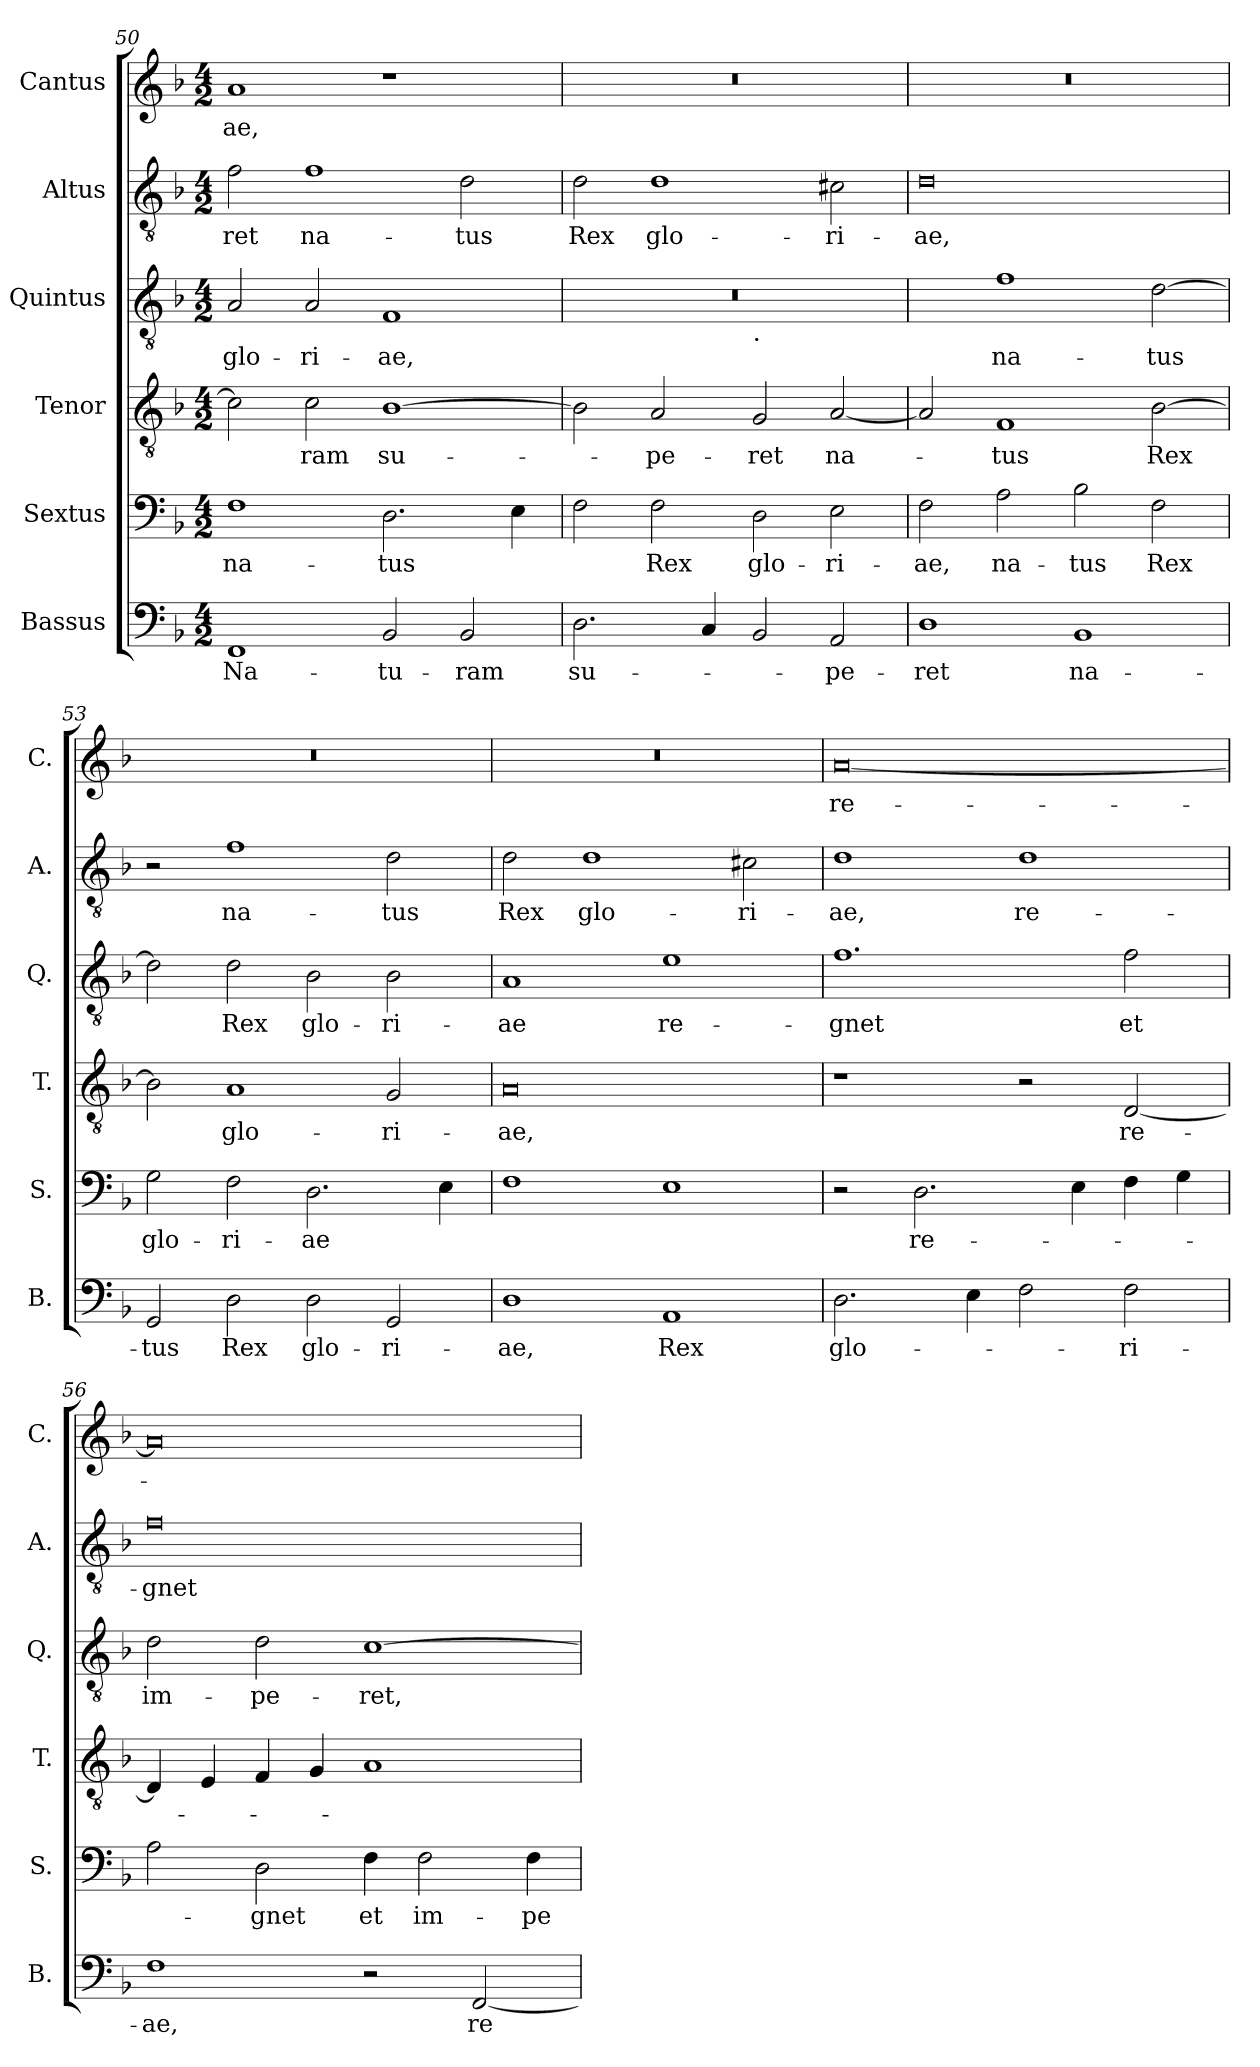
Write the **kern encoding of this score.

**kern	**text	**kern	**text	**kern	**text	**kern	**text	**kern	**text	**kern	**text
*part6	*part6	*part5	*part5	*part4	*part4	*part3	*part3	*part2	*part2	*part1	*part1
*staff6	*staff6	*staff5	*staff5	*staff4	*staff4	*staff3	*staff3	*staff2	*staff2	*staff1	*staff1
*I"Bassus	*	*I"Sextus	*	*I"Tenor	*	*I"Quintus	*	*I"Altus	*	*I"Cantus	*
*I'B.	*	*I'S.	*	*I'T.	*	*I'Q.	*	*I'A.	*	*I'C.	*
*clefF4	*	*clefF4	*	*clefGv2	*	*clefGv2	*	*clefGv2	*	*clefG2	*
*k[b-]	*	*k[b-]	*	*k[b-]	*	*k[b-]	*	*k[b-]	*	*k[b-]	*
*F:	*	*F:	*	*F:	*	*F:	*	*F:	*	*F:	*
*M4/2	*	*M4/2	*	*M4/2	*	*M4/2	*	*M4/2	*	*M4/2	*
=50	=50	=50	=50	=50	=50	=50	=50	=50	=50	=50	=50
1FF	Na-	1F	na-	2c\]	.	2A/	glo-	2f\	-ret	1a	-ae,
.	.	.	.	2c\	-ram	2A/	-ri-	1f	na-	.	.
2BB-/	-tu-	2.D\	-tus	[1B-	su-	1F	-ae,	.	.	1r	.
2BB-/	-ram	.	.	.	.	.	.	2d\	-tus	.	.
.	.	4E\	.	.	.	.	.	.	.	.	.
!!LO:LB:g=z
=51	=51	=51	=51	=51	=51	=51	=51	=51	=51	=51	=51
*	*	*	*	*	*	*^	*	*	*	*	*
2.D\	su-	2F\	.	2B-\]	.	0r	1ryy	.	2d\	Rex	0r	.
.	.	2F\	Rex	2A/	-pe-	.	.	.	1d	glo-	.	.
4C/	.	.	.	.	.	.	.	.	.	.	.	.
!	!	!	!	!	!	!	!LO:TX:b:t=.	!	!	!	!	!
2BB-/	.	2D\	glo-	2G/	-ret	.	1ryy	.	.	.	.	.
2AA/	-pe-	2E\	-ri-	[2A/	na-	.	.	.	2c#X\	-ri-	.	.
*	*	*	*	*	*	*v	*v	*	*	*	*	*
=52	=52	=52	=52	=52	=52	=52	=52	=52	=52	=52	=52
1D	-ret	2F\	-ae,	2A/]	.	2ryy	.	0d	-ae,	0r	.
.	.	2A\	na-	1F	-tus	1f	na-	.	.	.	.
1BB-	na-	2B-\	-tus	.	.	.	.	.	.	.	.
.	.	2F\	Rex	[2B-\	Rex	[2d\	-tus	.	.	.	.
=53	=53	=53	=53	=53	=53	=53	=53	=53	=53	=53	=53
2GG/	-tus	2G\	glo-	2B-\]	.	2d\]	.	2r	.	0r	.
2D\	Rex	2F\	-ri-	1A	glo-	2d\	Rex	1f	na-	.	.
2D\	glo-	2.D\	-ae	.	.	2B-\	glo-	.	.	.	.
2GG/	-ri-	.	.	2G/	-ri-	2B-\	-ri-	2d\	-tus	.	.
.	.	4E\	.	.	.	.	.	.	.	.	.
=54	=54	=54	=54	=54	=54	=54	=54	=54	=54	=54	=54
1D	-ae,	1F	.	0A	-ae,	1A	-ae	2d\	Rex	0r	.
.	.	.	.	.	.	.	.	1d	glo-	.	.
1AA	Rex	1E	.	.	.	1e	re-	.	.	.	.
.	.	.	.	.	.	.	.	2c#X\	-ri-	.	.
=55	=55	=55	=55	=55	=55	=55	=55	=55	=55	=55	=55
2.D\	glo-	2r	.	1r	.	1.f	-gnet	1d	-ae,	[0a	re-
.	.	2.D\	re-	.	.	.	.	.	.	.	.
4E\	.	.	.	.	.	.	.	.	.	.	.
2F\	.	.	.	2r	.	.	.	1d	re-	.	.
.	.	4E\	.	.	.	.	.	.	.	.	.
2F\	-ri-	4F\	.	[2D/	re-	2f\	et	.	.	.	.
.	.	4G\	.	.	.	.	.	.	.	.	.
=56	=56	=56	=56	=56	=56	=56	=56	=56	=56	=56	=56
1F	-ae,	2A\	.	4D/]	.	2d\	im-	0f	-gnet	0a]	.
.	.	.	.	4E/	.	.	.	.	.	.	.
.	.	2D\	-gnet	4F/	.	2d\	-pe-	.	.	.	.
.	.	.	.	4G/	.	.	.	.	.	.	.
2r	.	4F\	et	1A	.	[1c	-ret,	.	.	.	.
.	.	2F\	im-	.	.	.	.	.	.	.	.
[2FF/	re-	.	.	.	.	.	.	.	.	.	.
.	.	4F\	-pe-	.	.	.	.	.	.	.	.
=	=	=	=	=	=	=	=	=	=	=	=
*-	*-	*-	*-	*-	*-	*-	*-	*-	*-	*-	*-
